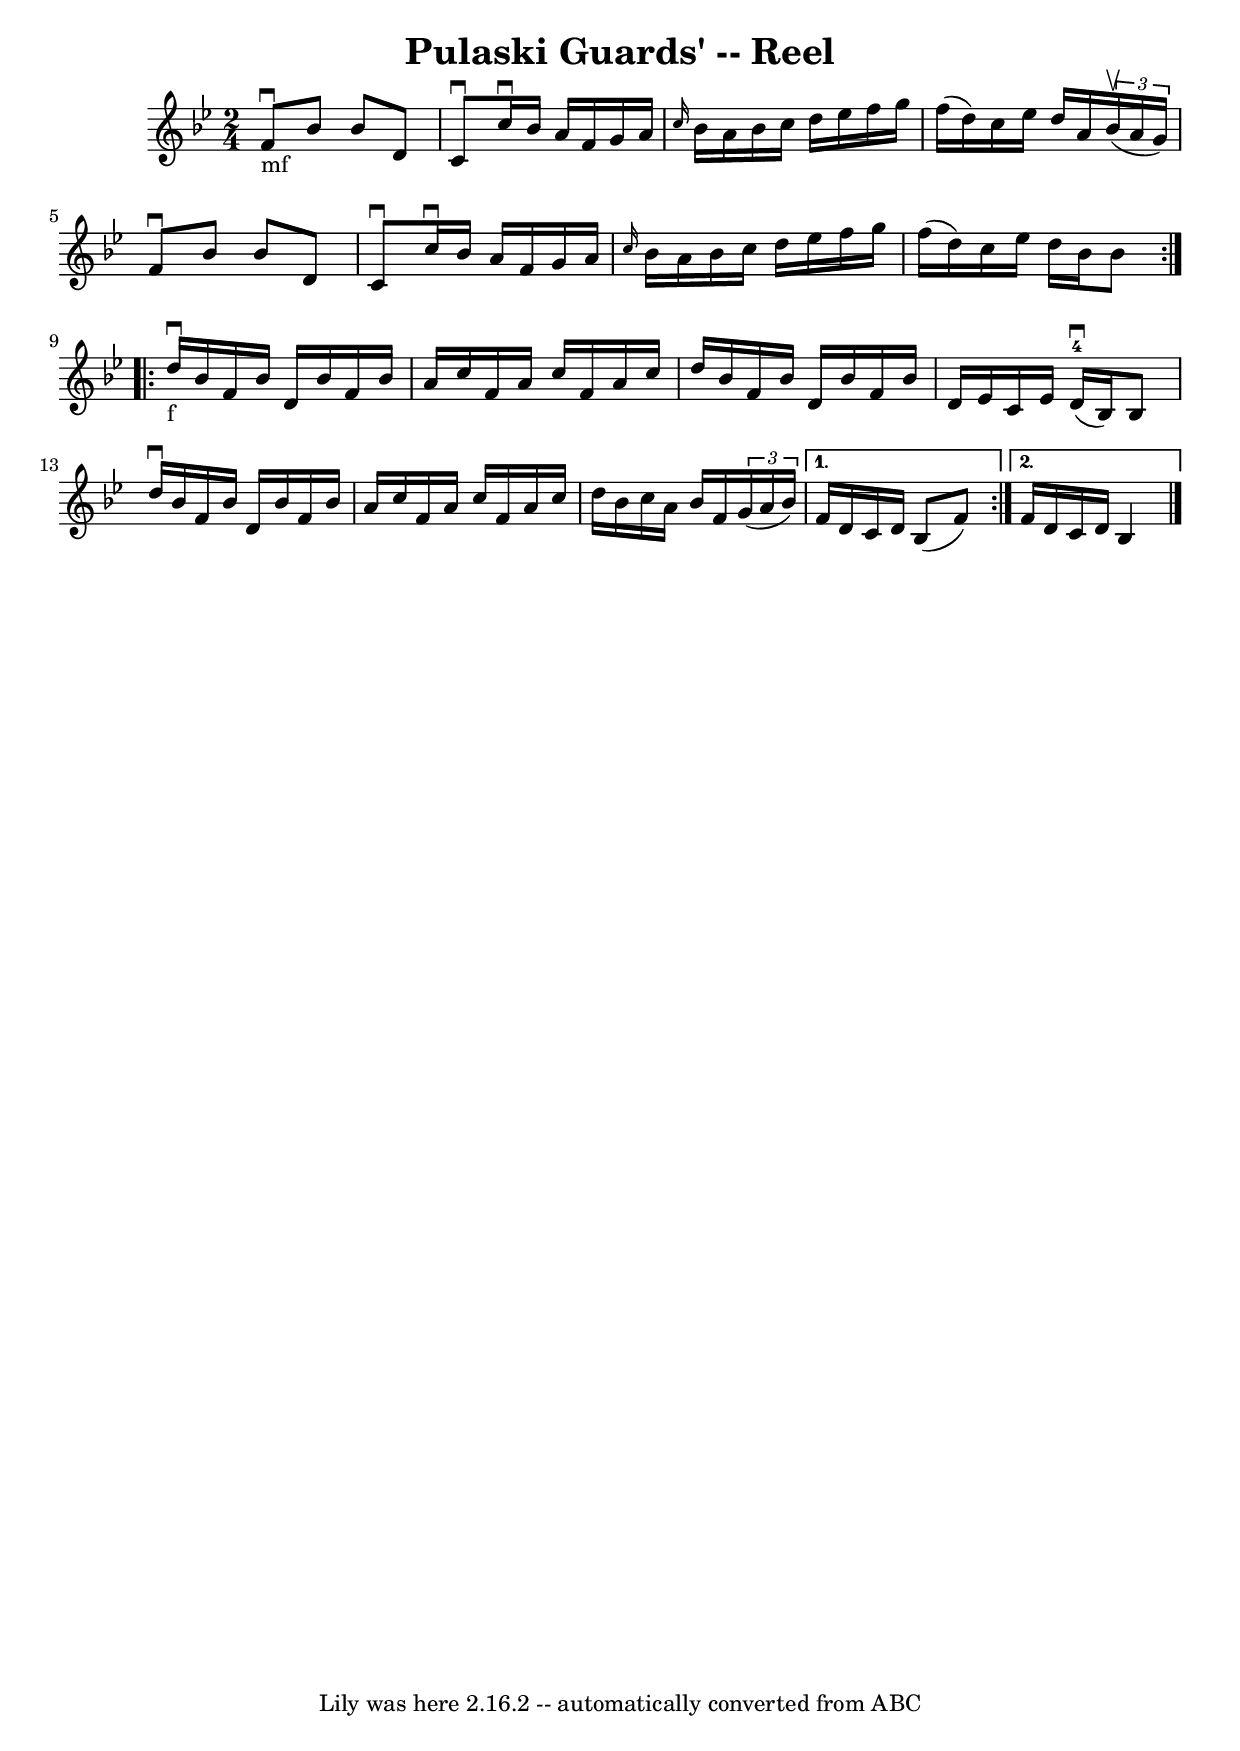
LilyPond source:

\version "2.16.2"
\include "Mammoth.ily"
\header {
  %% book = "Ryan's Mammoth Collection"
  crossRefNumber = "1"
  footnotes = "\\\\296"
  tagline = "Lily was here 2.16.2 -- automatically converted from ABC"
  title = "Pulaski Guards' -- Reel"

}
voicedefault =  {



  \repeat volta 2 {

    \time 2/4 
    \key bes \major f'8_"mf"^\downbow bes'8 bes'8 d'8     |
    c'8^\downbow c''16^\downbow bes'16 a'16 f'16 g'16    
    a'16    |
    \grace { c''16  
	   } bes'16 a'16 bes'16 c''16    
    d''16 ees''16 f''16 g''16    |
    f''16 (d''16) c''16    
    ees''16 d''16 a'16    \times 2/3 { bes'16^\upbow(a'16 g'16) 
				     }  |
    f'8^\downbow bes'8 bes'8 d'8    |
    c'8^\downbow c''16^\downbow bes'16 a'16 f'16 g'16 a'16     |
    \grace { c''16  
	   } bes'16 a'16 bes'16 c''16 d''16    
    ees''16 f''16 g''16    |
    f''16 (d''16) c''16 ees''16  
    d''16 bes'16 bes'8    
  }     
  \repeat volta 2 {
    d''16_"f"^\downbow   
    bes'16 f'16 bes'16 d'16 bes'16 f'16 bes'16    |
    a'16 
    c''16 f'16 a'16 c''16 f'16 a'16 c''16    |
    d''16  
    bes'16 f'16 bes'16 d'16 bes'16 f'16 bes'16    |
    
    d'16 ees'16 c'16 ees'16 d'16-4^\downbow(bes16) bes8     |
    d''16^\downbow bes'16 f'16 bes'16 d'16 bes'16    
    f'16 bes'16    |
    a'16 c''16 f'16 a'16 c''16 f'16    
    a'16 c''16    |
    d''16 bes'16 c''16 a'16 bes'16 f'16  
    \times 2/3 { g'16 (a'16 bes'16) 
	       }   
  } \alternative{{ f'16    
		   d'16 c'16 d'16 bes8 (f'8)   
		 } { f'16 d'16 c'16 d'16   
		     bes4  \bar "|."   
		   }
	       }

}

\score{
  <<

    \context Staff="default"
    {
      \voicedefault 
      
    }

  >>
  \layout {
    
  }
  \midi {
  }

}
